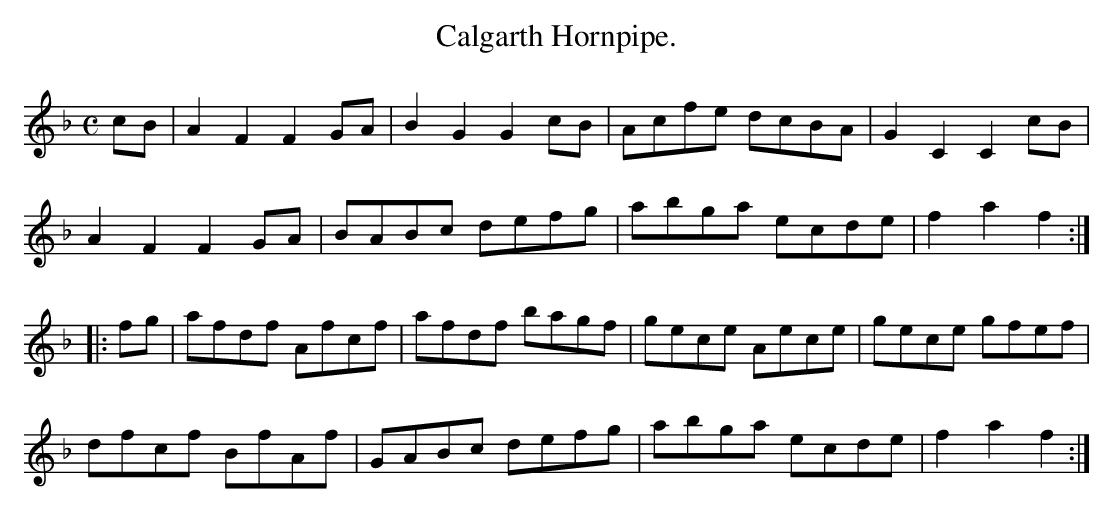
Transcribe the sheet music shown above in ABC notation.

X:1
T:Calgarth Hornpipe.
M:C
K:F
cB|A2F2 F2GA|B2G2 G2cB|Acfe dcBA|G2C2 C2cB|
A2F2 F2GA|BABc defg|abga ecde|f2a2 f2:|
|:fg|afdf Afcf|afdf bagf|gece Aece|gece gfef|
dfcf BfAf|GABc defg|abga ecde|f2a2 f2:|
